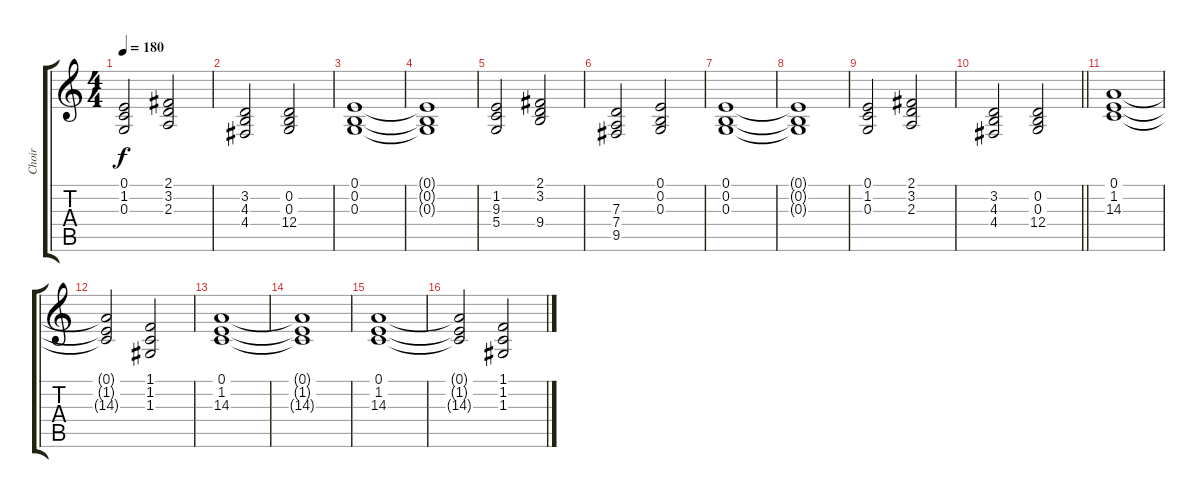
\track ("Choir" "Choir") {instrument choiraahs}
\staff {score tabs}
\tuning (E4 B3 G3 D3 A2 E2) {hide}
\ts (4 4)
\tempo 180
\clef g2
\ks c
(0.1 1.2 0.3).2{dy f} (2.1 3.2 2.3).2 |
(3.2 4.3 4.4).2 (0.2 0.3 12.4).2 |
(0.1 0.2 0.3).1 |
(0.1{t} 0.2{t} 0.3{t}).1 |
(1.2 9.3 5.4).2 (2.1 3.2 9.4).2 |
(7.3 7.4 9.5).2 (0.1 0.2 0.3).2 |
(0.1 0.2 0.3).1 |
(0.1{t} 0.2{t} 0.3{t}).1 |
(0.1 1.2 0.3).2 (2.1 3.2 2.3).2 |
\barLineRight lightlight
(3.2 4.3 4.4).2 (0.2 0.3 12.4).2 |
(0.1 1.2 14.3).1 |
(0.1{t} 1.2{t} 14.3{t}).2 (1.1 1.2 1.3).2 |
(0.1 1.2 14.3).1 |
(0.1{t} 1.2{t} 14.3{t}).1 |
(0.1 1.2 14.3).1 |
(0.1{t} 1.2{t} 14.3{t}).2 (1.1 1.2 1.3).2
